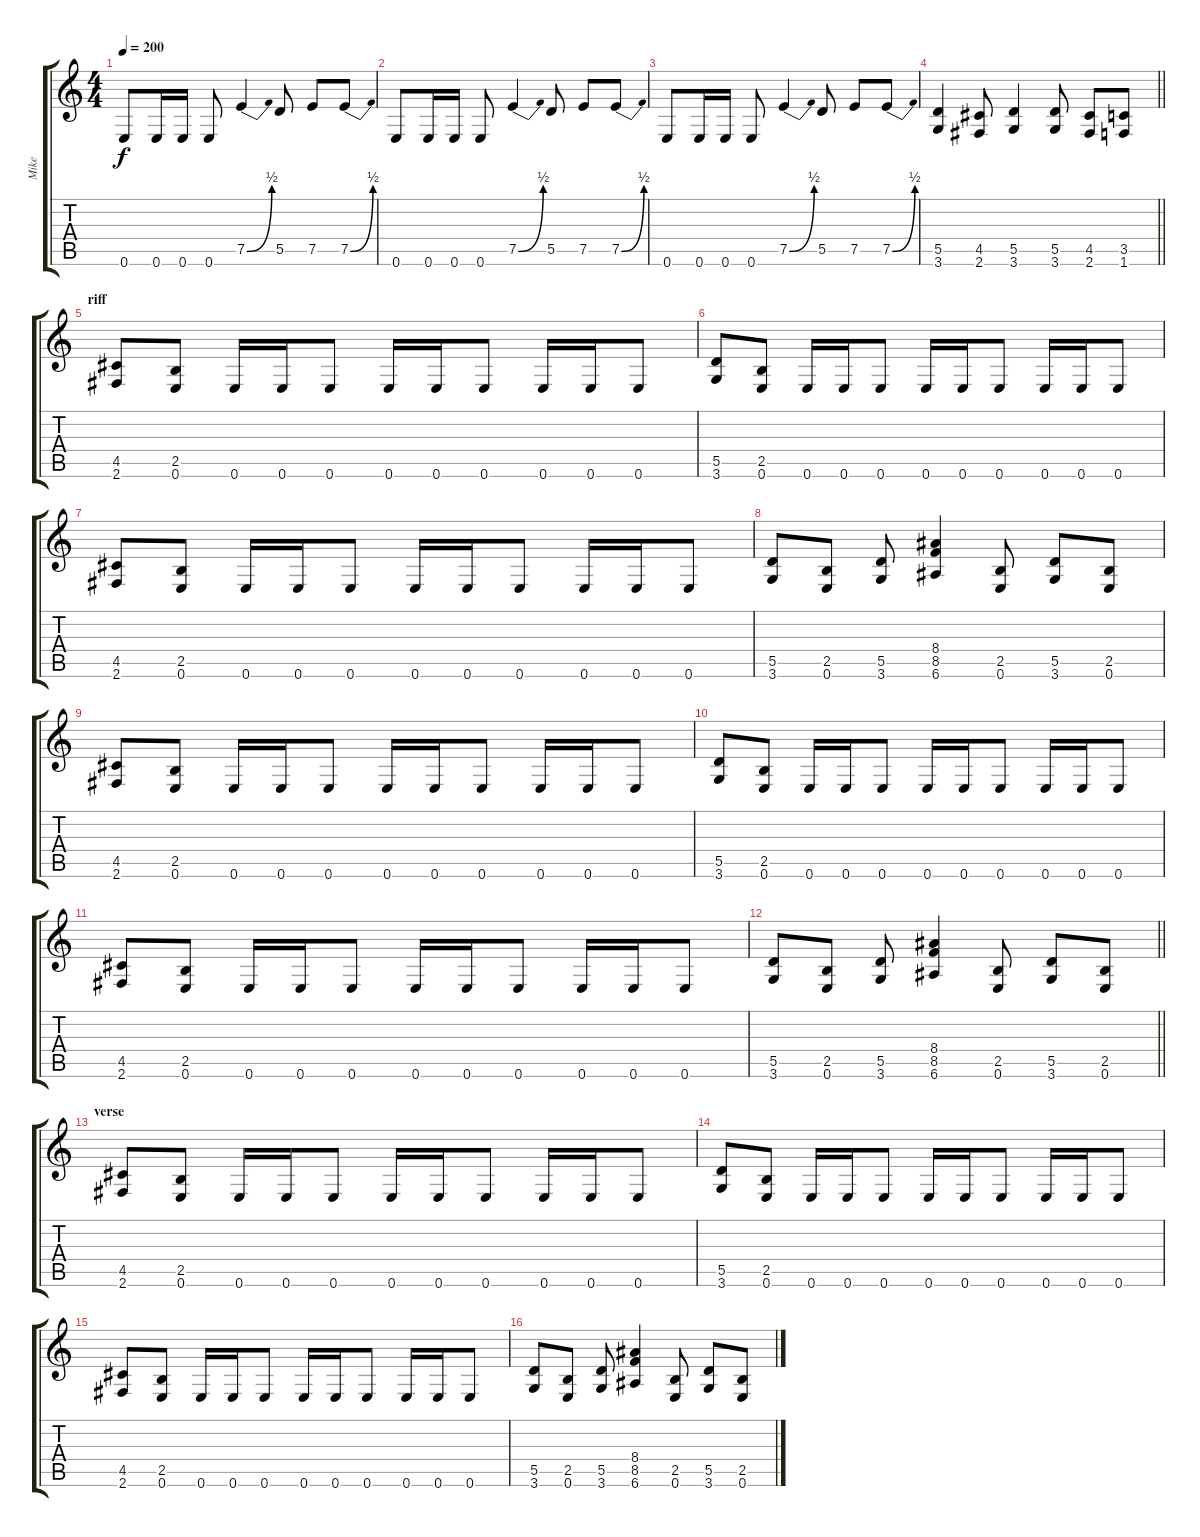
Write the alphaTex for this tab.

\track ("Mike" "Mike") {instrument overdrivenguitar}
\staff {score tabs}
\tuning (E4 B3 G3 D3 A2 E2) {hide}
\ts (4 4)
\tempo 200
\clef g2
\ks c
0.6.8{dy f} 0.6.16 0.6.16 0.6.8 7.5{be (bend 0 0 60 2)}.4 5.5.8 7.5.8 7.5{be (bend 0 0 60 2)}.8 |
0.6.8 0.6.16 0.6.16 0.6.8 7.5{be (bend 0 0 60 2)}.4 5.5.8 7.5.8 7.5{be (bend 0 0 60 2)}.8 |
0.6.8 0.6.16 0.6.16 0.6.8 7.5{be (bend 0 0 60 2)}.4 5.5.8 7.5.8 7.5{be (bend 0 0 60 2)}.8 |
\barLineRight lightlight
(5.5 3.6).4 (4.5 2.6).8 (5.5 3.6).4 (5.5 3.6).8 (4.5 2.6).8 (3.5 1.6).8 |
\section ("" "riff")
(4.5 2.6).8 (2.5 0.6).8 0.6.16 0.6.16 0.6.8 0.6.16 0.6.16 0.6.8 0.6.16 0.6.16 0.6.8 |
(5.5 3.6).8 (2.5 0.6).8 0.6.16 0.6.16 0.6.8 0.6.16 0.6.16 0.6.8 0.6.16 0.6.16 0.6.8 |
(4.5 2.6).8 (2.5 0.6).8 0.6.16 0.6.16 0.6.8 0.6.16 0.6.16 0.6.8 0.6.16 0.6.16 0.6.8 |
(5.5 3.6).8 (2.5 0.6).8 (5.5 3.6).8 (8.4 8.5 6.6).4 (2.5 0.6).8 (5.5 3.6).8 (2.5 0.6).8 |
(4.5 2.6).8 (2.5 0.6).8 0.6.16 0.6.16 0.6.8 0.6.16 0.6.16 0.6.8 0.6.16 0.6.16 0.6.8 |
(5.5 3.6).8 (2.5 0.6).8 0.6.16 0.6.16 0.6.8 0.6.16 0.6.16 0.6.8 0.6.16 0.6.16 0.6.8 |
(4.5 2.6).8 (2.5 0.6).8 0.6.16 0.6.16 0.6.8 0.6.16 0.6.16 0.6.8 0.6.16 0.6.16 0.6.8 |
\barLineRight lightlight
(5.5 3.6).8 (2.5 0.6).8 (5.5 3.6).8 (8.4 8.5 6.6).4 (2.5 0.6).8 (5.5 3.6).8 (2.5 0.6).8 |
\section ("" "verse")
(4.5 2.6).8 (2.5 0.6).8 0.6.16 0.6.16 0.6.8 0.6.16 0.6.16 0.6.8 0.6.16 0.6.16 0.6.8 |
(5.5 3.6).8 (2.5 0.6).8 0.6.16 0.6.16 0.6.8 0.6.16 0.6.16 0.6.8 0.6.16 0.6.16 0.6.8 |
(4.5 2.6).8 (2.5 0.6).8 0.6.16 0.6.16 0.6.8 0.6.16 0.6.16 0.6.8 0.6.16 0.6.16 0.6.8 |
(5.5 3.6).8 (2.5 0.6).8 (5.5 3.6).8 (8.4 8.5 6.6).4 (2.5 0.6).8 (5.5 3.6).8 (2.5 0.6).8
